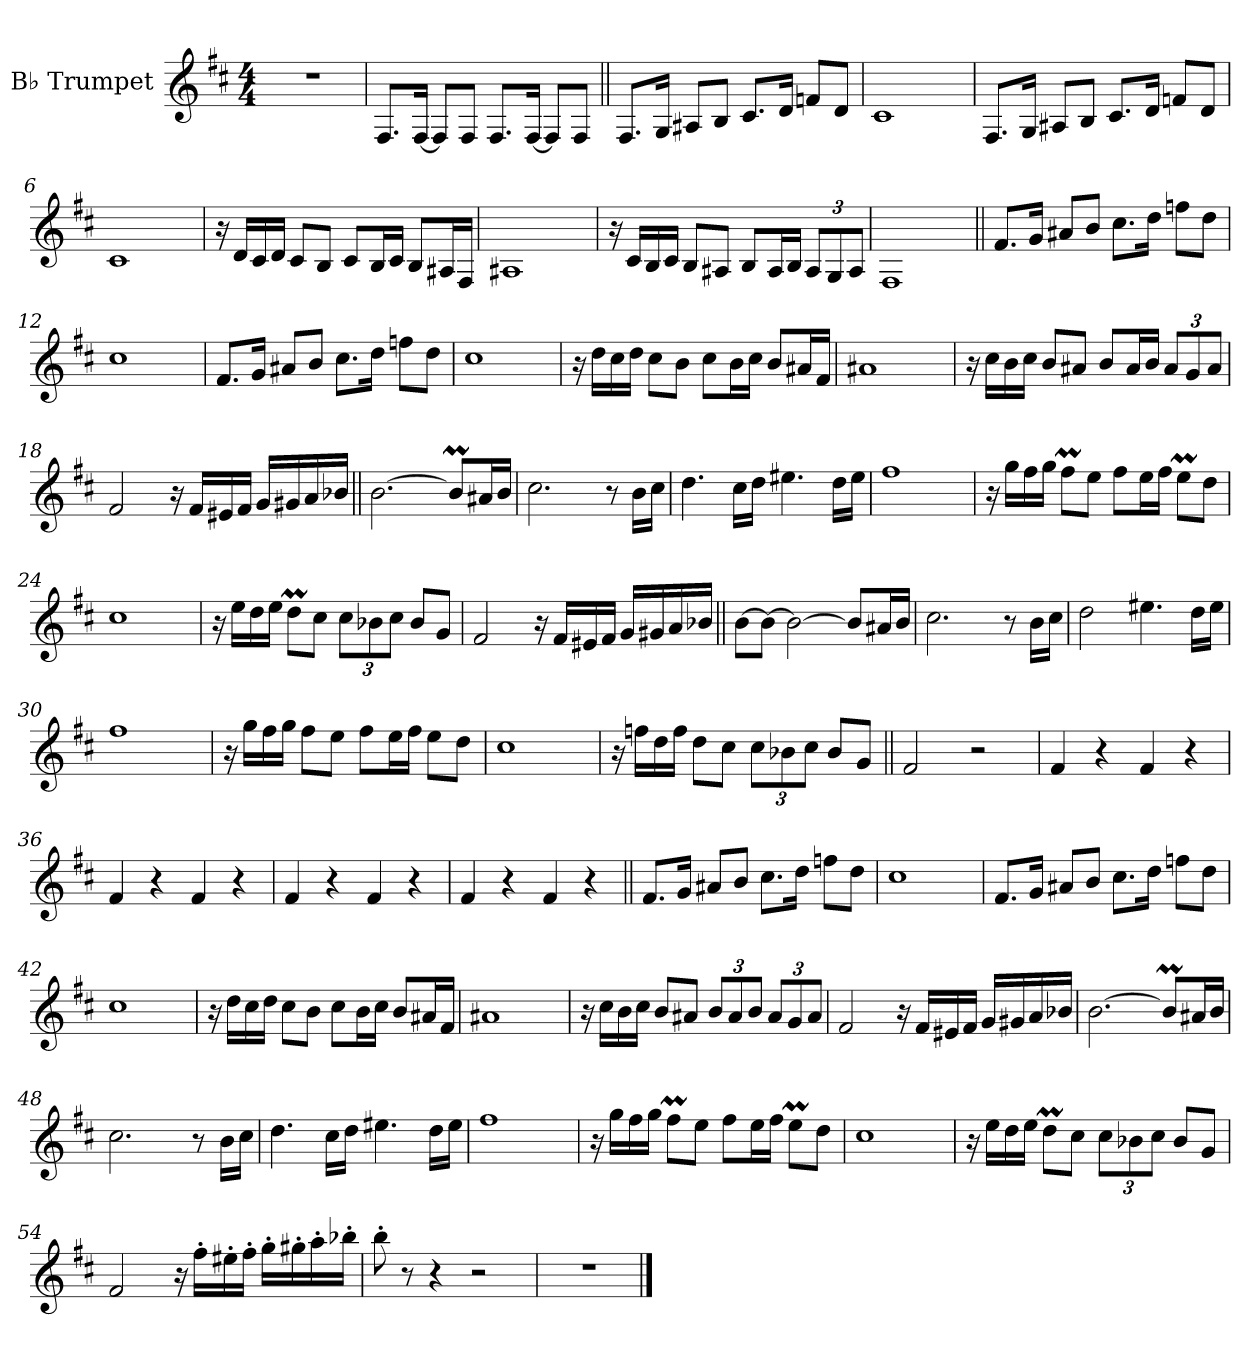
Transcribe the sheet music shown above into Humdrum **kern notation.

**kern
*part1
*staff1
*I"B♭ Trumpet
*I'B♭ Tp.
*clefG2
*ITrd1c2
*k[]
*M4/4
*MM90
=1
1r
=2
8.E!L
[16E!Jk
8E!L]
8E!J
8.E!L
[16E!Jk
8E!L]
8E!J
=3||
8.E!L
16F!Jk
8G#X!L
8A!J
8.B!L
16c!Jk
8e-X!L
8c!J
=4
1B!
=5
8.E!L
16F!Jk
8G#X!L
8A!J
8.B!L
16c!Jk
8e-X!L
8c!J
=6
1B!
=7
16r
16c!LL
16B!
16c!JJ
8B!L
8A!J
8B!L
16A!L
16B!JJ
8A!L
16G#X!L
16E!JJ
=8
1G#X!
=9
16r
16B!LL
16A!
16B!JJ
8A!L
8G#X!J
8A!L
16G#!L
16A!JJ
*Xbrackettup
12G#!L
12F!
12G#!J
=10
1E!
=11||
8.eL
16fJk
8g#XL
8aJ
8.bL
16ccJk
8ee-XL
8ccJ
=12
1b
=13
8.eL
16fJk
8g#XL
8aJ
8.bL
16ccJk
8ee-XL
8ccJ
=14
1b
=15
16r
16ccLL
16b
16ccJJ
8bL
8aJ
8bL
16aL
16bJJ
8aL
16g#XL
16eJJ
=16
1g#X
=17
16r
16bLL
16a
16bJJ
8aL
8g#XJ
8aL
16g#L
16aJJ
12g#L
12f
12g#J
=18
2e
16r
16eLL
16d#X
16eJJ
16fLL
16f#X
16g
16a-XJJ
=19||
[2.a
8aML]
16g#XL
16aJJ
=20
2.b
8r
16aLL
16bJJ
=21
4.cc
16bLL
16ccJJ
4.dd#X
16ccLL
16dd#JJ
=22
1ee
=23
16r
16ffLL
16ee
16ffJJ
8eemL
8ddJ
8eeL
16ddL
16eeJJ
8ddML
8ccJ
=24
1b
=25
16r
16ddLL
16cc
16ddJJ
8ccML
8bJ
12bL
12a-X
12bJ
8a-L
8fJ
=26
2e
16r
16eLL
16d#X
16eJJ
16fLL
16f#X
16g
16a-XJJ
=27||
[8aL
8a!J_
2a!_
8a!L]
16g#X!L
16a!JJ
=28
2.b!
8r
16a!LL
16b!JJ
=29
2cc!
4.dd#X!
16cc!LL
16dd#!JJ
=30
1ee!
=31
16r
16ff!LL
16ee!
16ff!JJ
8ee!L
8dd!J
8ee!L
16dd!L
16ee!JJ
8dd!L
8cc!J
=32
1b!
=33
16r
16ee-X!LL
16cc!
16ee-!JJ
8cc!L
8b!J
12b!L
12a-X!
12b!J
8a-!L
8f!J
=34||
2e!
2r
=35
4e!
4r
4e!
4r
=36
4e!
4r
4e!
4r
=37
4e!
4r
4e!
4r
=38
4e!
4r
4e!
4r
=39||
8.eL
16fJk
8g#XL
8aJ
8.bL
16ccJk
8ee-XL
8ccJ
=40
1b
=41
8.eL
16fJk
8g#XL
8aJ
8.bL
16ccJk
8ee-XL
8ccJ
=42
1b
=43
16r
16ccLL
16b
16ccJJ
8bL
8aJ
8bL
16aL
16bJJ
8aL
16g#XL
16eJJ
=44
1g#X
=45
16r
16bLL
16a
16bJJ
8aL
8g#XJ
12aL
12g#
12aJ
12g#L
12f
12g#J
=46
2e
16r
16eLL
16d#X
16eJJ
16fLL
16f#X
16g
16a-XJJ
=47
[2.a
8aML]
16g#XL
16aJJ
=48
2.b
8r
16aLL
16bJJ
=49
4.cc
16bLL
16ccJJ
4.dd#X
16ccLL
16dd#JJ
=50
1ee
=51
16r
16ffLL
16ee
16ffJJ
8eemL
8ddJ
8eeL
16ddL
16eeJJ
8ddML
8ccJ
=52
1b
=53
16r
16ddLL
16cc
16ddJJ
8ccML
8bJ
12bL
12a-X
12bJ
8a-L
8fJ
=54
2e
16r
16ee'LL
16dd#X'
16ee'JJ
16ff'LL
16ff#X'
16gg'
16aa-X'JJ
=55
8aa'
8r
4r
2r
=56
1r
==
*-
